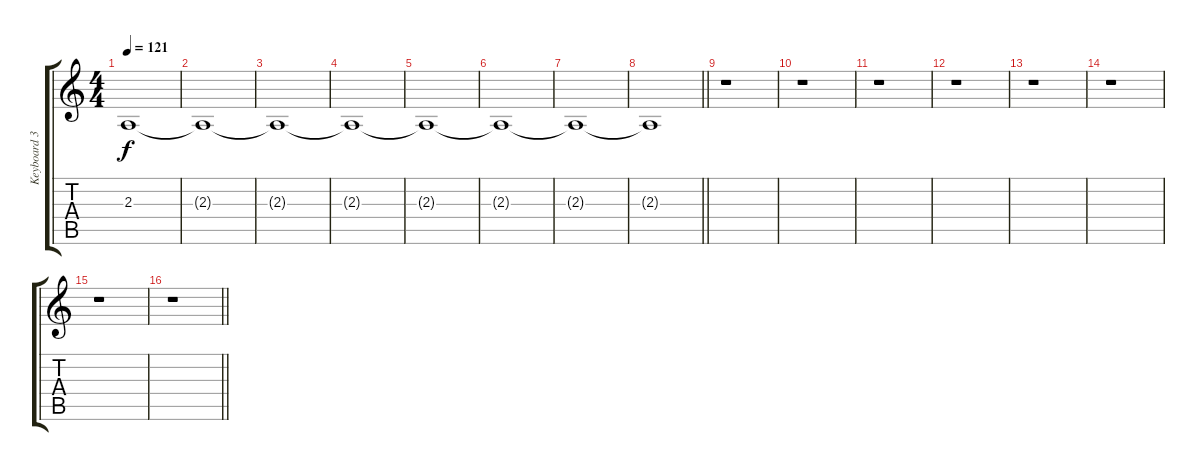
\track ("Keyboard 3" "Keyboard 3") {instrument synthstrings1}
\staff {score tabs}
\tuning (E4 B3 G3 D3 A2 E2) {hide}
\ts (4 4)
\tempo 121
\clef g2
\ks c
2.3.1{dy f instrument synthstrings1} |
2.3{t}.1 |
2.3{t}.1 |
2.3{t}.1 |
2.3{t}.1 |
2.3{t}.1 |
2.3{t}.1 |
\barLineRight lightlight
2.3{t}.1 |
r.1 |
r.1 |
r.1 |
r.1 |
r.1 |
r.1 |
r.1 |
\barLineRight lightlight
r.1
